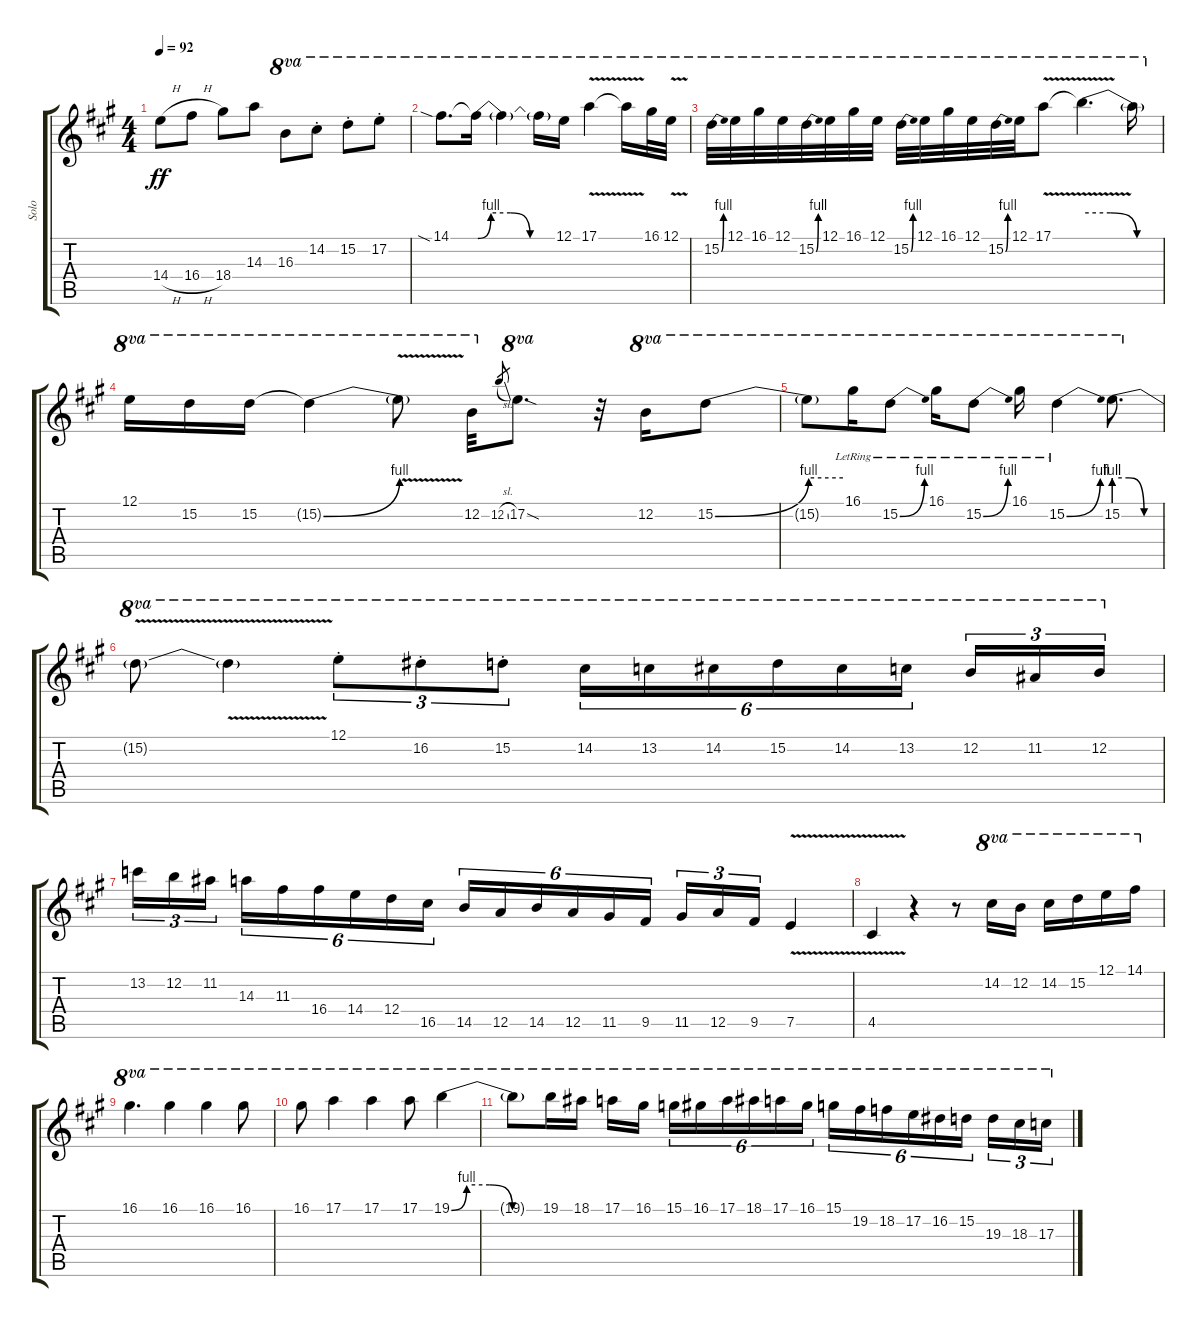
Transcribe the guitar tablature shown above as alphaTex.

\track ("Solo" "Solo") {instrument distortionguitar}
\staff {score tabs}
\tuning (E4 B3 G3 D3 A2 E2) {hide}
\ts (4 4)
\tempo 92
\clef g2
\ks a
14.4{h}.8{dy ff} 16.4{h}.8 18.4.8 14.3.8 16.3.8{ot 8va} 14.2{st}.8{ot 8va} 15.2{st}.8{ot 8va} 17.2{st}.8{ot 8va} |
14.1{sia}.8{d ot 8va} 14.1{be (custom 0 0 10 4 25 4 40 0 60 0) t}.16{ot 8va} 14.1{t}.4{ot 8va} 14.1{t}.16{ot 8va} 12.1.16{ot 8va} 17.1{v}.4{ot 8va} 17.1{v t}.16{ot 8va} 16.1.32{ot 8va} 12.1{v}.32{ot 8va} |
15.2{be (bend 0 0 60 4)}.32{ot 8va} 12.1.32{ot 8va} 16.1.32{ot 8va} 12.1.32{ot 8va} 15.2{be (bend 0 0 60 4)}.32{ot 8va} 12.1.32{ot 8va} 16.1.32{ot 8va} 12.1.32{ot 8va} 15.2{be (bend 0 0 60 4)}.32{ot 8va} 12.1.32{ot 8va} 16.1.32{ot 8va} 12.1.32{ot 8va} 15.2{be (bend 0 0 60 4)}.32{ot 8va} 12.1.32{ot 8va} 17.1{v}.8{ot 8va} 17.1{be (custom 0 4 20 4 40 0 60 0) t}.4{d ot 8va} 17.1{t}.16{ot 8va} |
12.1.16{ot 8va} 15.2.16{ot 8va} 15.2.16{ot 8va} 15.2{be (bend 0 0 60 4) t}.4{ot 8va} 15.2{v t}.8{ot 8va} 12.2.32{ot 8va} 12.2{sl}.8{gr} 17.2{sod}.8{d ot 8va} r.32 12.2.16{ot 8va} 15.2{be (bend 0 0 60 4)}.8{ot 8va} |
15.2{be (hold 0 4 60 4) t}.8{ot 8va} 16.1{lr}.16{ot 8va} 15.2{be (bend 0 0 60 4) lr}.8{ot 8va} 16.1{lr}.16{ot 8va} 15.2{be (bend 0 0 60 4) lr}.8{ot 8va} 16.1{lr}.16{ot 8va} 15.2{be (bend 0 0 60 4) lr}.4{ot 8va} 15.2{be (custom 0 4 20 4 40 0 60 0)}.8{d ot 8va} |
15.2{v t}.8{ot 8va} 15.2{v t}.4{ot 8va} 12.1{st}.8{tu (3 2) ot 8va} 16.2{st}.8{tu (3 2) ot 8va} 15.2{st}.8{tu (3 2) ot 8va} 14.2.16{tu (6 4) ot 8va} 13.2.16{tu (6 4) ot 8va} 14.2.16{tu (6 4) ot 8va} 15.2.16{tu (6 4) ot 8va} 14.2.16{tu (6 4) ot 8va} 13.2.16{tu (6 4) ot 8va beam splitsecondary} 12.2.16{tu (3 2) ot 8va} 11.2.16{tu (3 2) ot 8va} 12.2.16{tu (3 2) ot 8va} |
13.2.16{tu (3 2)} 12.2.16{tu (3 2)} 11.2.16{tu (3 2) beam splitsecondary} 14.3.16{tu (6 4)} 11.3.16{tu (6 4)} 16.4.16{tu (6 4)} 14.4.16{tu (6 4)} 12.4.16{tu (6 4)} 16.5.16{tu (6 4) beam splitsecondary} 14.5.16{tu (6 4)} 12.5.16{tu (6 4)} 14.5.16{tu (6 4)} 12.5.16{tu (6 4)} 11.5.16{tu (6 4)} 9.5.16{tu (6 4) beam splitsecondary} 11.5.16{tu (3 2)} 12.5.16{tu (3 2)} 9.5.16{tu (3 2)} 7.5{v}.4 |
4.5{v}.4 r.4 r.8 14.2.16{ot 8va} 12.2.16{ot 8va} 14.2.16{ot 8va} 15.2.16{ot 8va} 12.1.16{ot 8va} 14.1.16{ot 8va} |
16.1.4{d ot 8va} 16.1.4{ot 8va} 16.1.4{ot 8va} 16.1.8{ot 8va} |
16.1.8{ot 8va} 17.1.4{ot 8va} 17.1.4{ot 8va} 17.1.8{ot 8va} 19.1{be (custom 0 0 10 4 25 4 40 0 60 0)}.4{ot 8va} |
19.1{t}.8{ot 8va} 19.1.16{ot 8va} 18.1.16{ot 8va} 17.1.16{ot 8va} 16.1.16{ot 8va beam splitsecondary} 15.1.16{tu (6 4) ot 8va} 16.1.16{tu (6 4) ot 8va} 17.1.16{tu (6 4) ot 8va} 18.1.16{tu (6 4) ot 8va} 17.1.16{tu (6 4) ot 8va} 16.1.16{tu (6 4) ot 8va beam splitsecondary} 15.1.16{tu (6 4) ot 8va} 19.2.16{tu (6 4) ot 8va} 18.2.16{tu (6 4) ot 8va} 17.2.16{tu (6 4) ot 8va} 16.2.16{tu (6 4) ot 8va} 15.2.16{tu (6 4) ot 8va beam splitsecondary} 19.3.16{tu (3 2) ot 8va} 18.3.16{tu (3 2) ot 8va} 17.3.16{tu (3 2) ot 8va}
